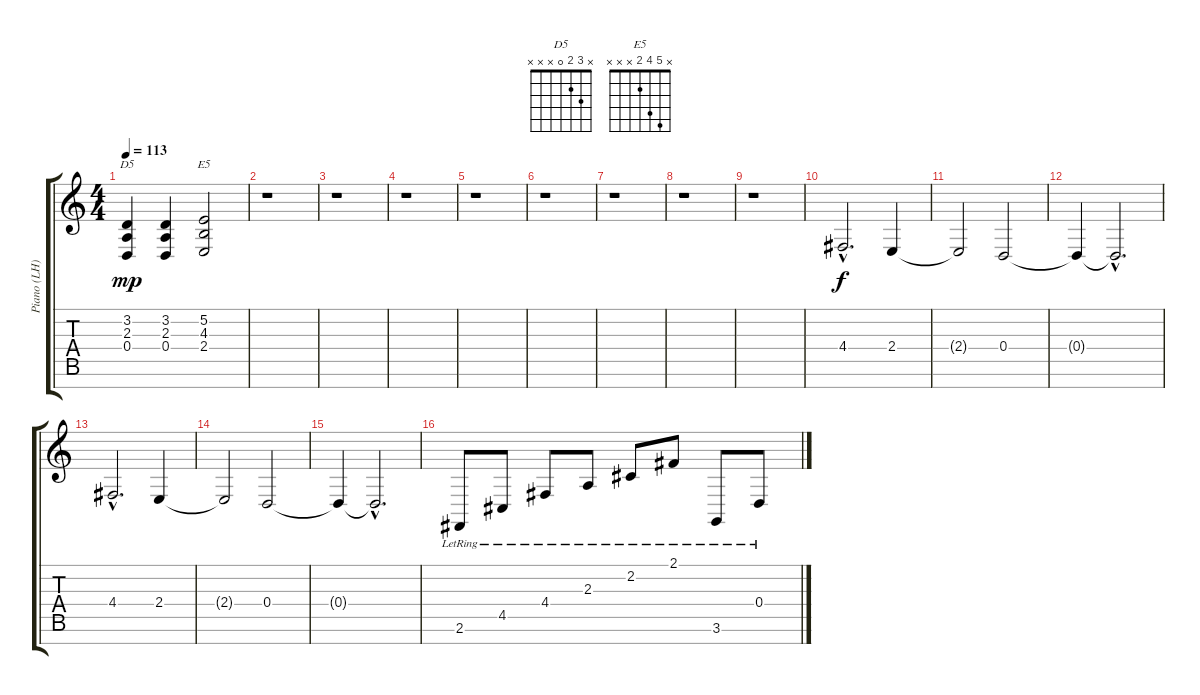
\track ("Piano (LH)" "Piano (LH)") {instrument acousticgrandpiano}
\staff {score tabs}
\tuning (E4 B3 G3 D3 A2 E2 B1) {hide}
\chord ("D5" x 3 2 0 x x x)
\chord ("E5" x 5 4 2 x x x)
\ts (4 4)
\tempo 113
\clef g2
\ks c
(3.2 2.3 0.4).4{ch "D5" dy mp} (3.2 2.3 0.4).4 (5.2 4.3 2.4).2{ch "E5"} |
r.1 |
r.1 |
r.1 |
r.1 |
r.1 |
r.1 |
r.1 |
r.1 |
4.4{hac}.2{d dy f} 2.4.4 |
2.4{t}.2 0.4.2 |
0.4{t}.4 0.4{hac t}.2{d} |
4.4{hac}.2{d} 2.4.4 |
2.4{t}.2 0.4.2 |
0.4{t}.4 0.4{hac t}.2{d} |
2.6{lr}.8 4.5{lr}.8 4.4{lr}.8 2.3{lr}.8 2.2{lr}.8 2.1{lr}.8 3.6{lr}.8 0.4{lr}.8
